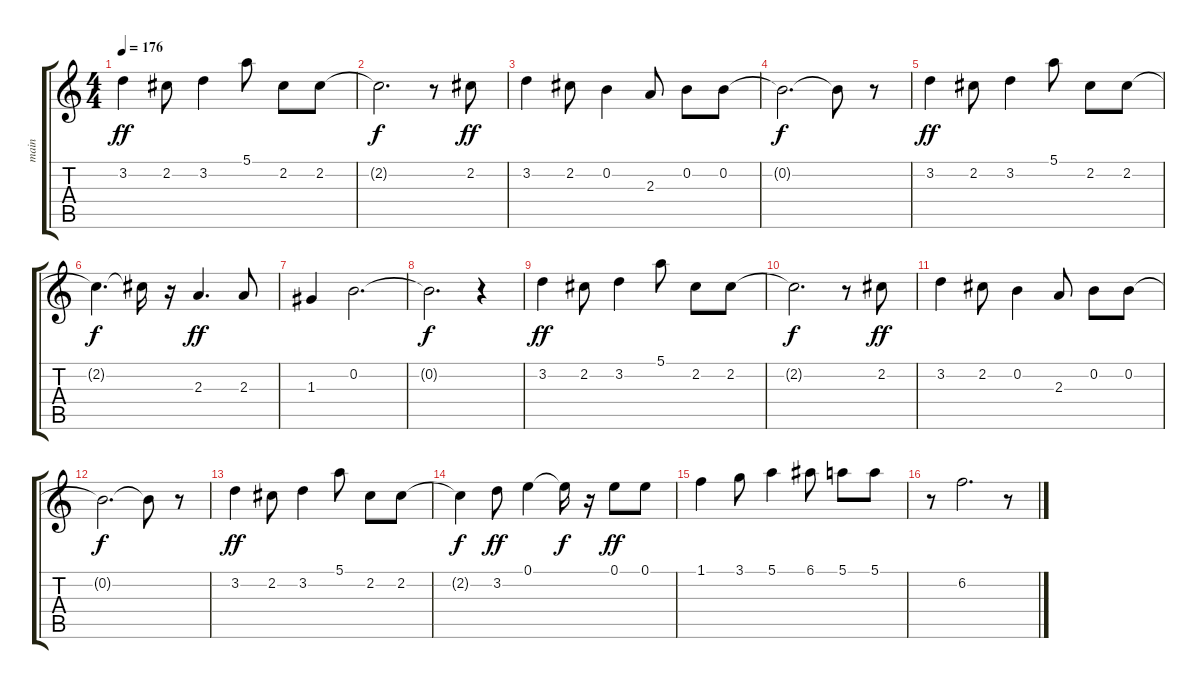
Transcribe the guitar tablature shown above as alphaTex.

\track ("main" "main") {instrument overdrivenguitar}
\staff {score tabs}
\tuning (E4 B3 G3 D3 A2 E2) {hide}
\ts (4 4)
\tempo 176
\clef g2
\ks c
3.2.4{dy ff} 2.2.8 3.2.4 5.1.8 2.2.8 2.2.8 |
2.2{t}.2{d dy f} r.8 2.2.8{dy ff} |
3.2.4 2.2.8 0.2.4 2.3.8 0.2.8 0.2.8 |
0.2{t}.2{d dy f} 0.2{t}.8 r.8 |
3.2.4{dy ff} 2.2.8 3.2.4 5.1.8 2.2.8 2.2.8 |
2.2{t}.4{d dy f} 2.2{t}.16 r.16 2.3.4{d dy ff} 2.3.8 |
1.3.4 0.2.2{d} |
0.2{t}.2{d dy f} r.4 |
3.2.4{dy ff} 2.2.8 3.2.4 5.1.8 2.2.8 2.2.8 |
2.2{t}.2{d dy f} r.8 2.2.8{dy ff} |
3.2.4 2.2.8 0.2.4 2.3.8 0.2.8 0.2.8 |
0.2{t}.2{d dy f} 0.2{t}.8 r.8 |
3.2.4{dy ff} 2.2.8 3.2.4 5.1.8 2.2.8 2.2.8 |
2.2{t}.4{dy f} 3.2.8{dy ff} 0.1.4 0.1{t}.16{dy f} r.16 0.1.8{dy ff} 0.1.8 |
1.1.4 3.1.8 5.1.4 6.1.8 5.1.8 5.1.8 |
r.8 6.2.2{d} r.8
